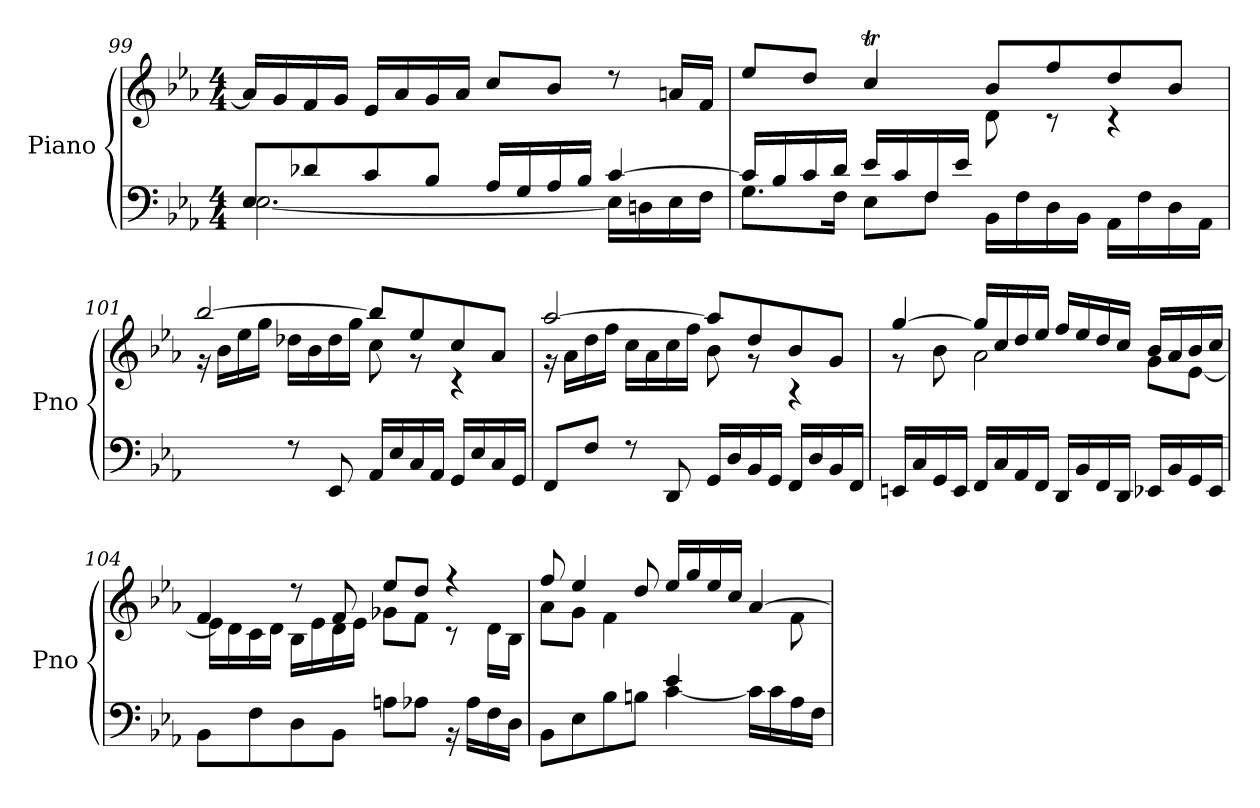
**kern	**kern
*part1	*part1
*staff2	*staff1
*I"Piano	*
*I'Pno	*
*clefF4	*clefG2
*k[b-e-a-]	*k[b-e-a-]
*E-:	*E-:
*M4/4	*M4/4
=99	=99
*^	*^
8E-L	[2.E-\	16a-/LL]	1ryy
.	.	16g/	.
8d-X	.	16f/	.
.	.	16g/JJ	.
8c	.	16e-/LL	.
.	.	16a-/	.
8B-J	.	16g/	.
.	.	16a-/JJ	.
16A-LL	.	8cc/L	.
16G	.	.	.
16A-	.	8b-/J	.
16B-JJ	.	.	.
[4c/	16E-\LL]	8r	.
.	16Dn\	.	.
.	16E-\	16an/LL	.
.	16F\JJ	16f/JJ	.
=100	=100	=100	=100
16cLL]	8.G\L	8ee-/L	2ryy
16B-/	.	.	.
16c/	.	8dd/J	.
16d/JJ	16F\J	.	.
16e-/LL	8E-L	4ccT/	.
16c/	.	.	.
16F/	8F\J	.	.
16e-/JJ	.	.	.
2ryy	16BB-LL	8b-L	8d\
.	16F\	.	.
.	16D\	8ff	8r
.	16BB-\JJ	.	.
.	16AA-\LL	8dd	4r
.	16F\	.	.
.	16D\	8b-J	.
.	16AA-\JJ	.	.
!!LO:LB:g=z	!!
=101	=101	=101	=101
4ryy	1ryy	[2bb-/	16r
.	.	.	16b-\LL
.	.	.	16ee-\
.	.	.	16gg\JJ
8r	.	.	16dd-X\LL
.	.	.	16b-\
8EE-	.	.	16dd-\
.	.	.	16gg\JJ
16AA-LL	.	8bb-L]	8cc\
16E-	.	.	.
16C	.	8ee-	8r
16AA-JJ	.	.	.
16GGLL	.	8cc	4r
16E-	.	.	.
16C	.	8a-J	.
16GGJJ	.	.	.
=102	=102	=102	=102
8FFL	1ryy	[2aa-/	16r
.	.	.	16a-LL
8FJ	.	.	16dd
.	.	.	16ffJJ
8r	.	.	16ccLL
.	.	.	16a-
8DD	.	.	16cc
.	.	.	16ffJJ
16GGLL	.	8aa-/L]	8b-\
16D	.	.	.
16BB-	.	8dd/	8r
16GGJJ	.	.	.
16FFLL	.	8b-/	4r
16D	.	.	.
16BB-	.	8g/J	.
16FFJJ	.	.	.
=103	=103	=103	=103
16EEnLL	1ryy	[4gg/	8r
16C	.	.	.
16GG	.	.	8b-\
16EEJJ	.	.	.
16FFLL	.	16gg/LL]	2a-\
16C	.	16cc/	.
16AA-	.	16dd/	.
16FFJJ	.	16ee-/JJ	.
16DDLL	.	16ffLL	.
16BB-	.	16ee-	.
16FF	.	16dd	.
16DDJJ	.	16ccJJ	.
16EE-XLL	.	16b-LL	8g\L
16BB-	.	16a-	.
16GG	.	16b-	[8e-\J
16EE-JJ	.	16ccJJ	.
!!LO:LB:g=z	!!
=104	=104	=104	=104
1ryy	8BB-\L	4f/	16e-LL]
.	.	.	16d
.	8F\	.	16c
.	.	.	16dJJ
.	8D\	8r	16B-\LL
.	.	.	16e-\
.	8BB-\J	8f/	16d\
.	.	.	16e-\JJ
.	8An\L	8ee-/L	8g-XL
.	8A-X\J	8dd/J	8fJ
.	16r	4r	8r
.	16A-LL	.	.
.	16F	.	16d\LL
.	16DJJ	.	16B-\JJ
=105	=105	=105	=105
2ryy	8BB-\L	8ff/	8a-\L
.	8E-\	4ee-/	8g\J
.	8B-\	.	4f\
.	8Bn\J	8dd/	.
4e-/	[4c\	16ee-/LL	8ryy
.	.	16gg/	.
.	.	16ee-/	4ryy
.	.	16cc/JJ	.
4ryy	16c\LL]	[4a-/	.
.	16c\	.	.
.	16A-\	.	8f\
.	16F\JJ	.	.
*v	*v	*	*
*	*v	*v
=	=
*-	*-
